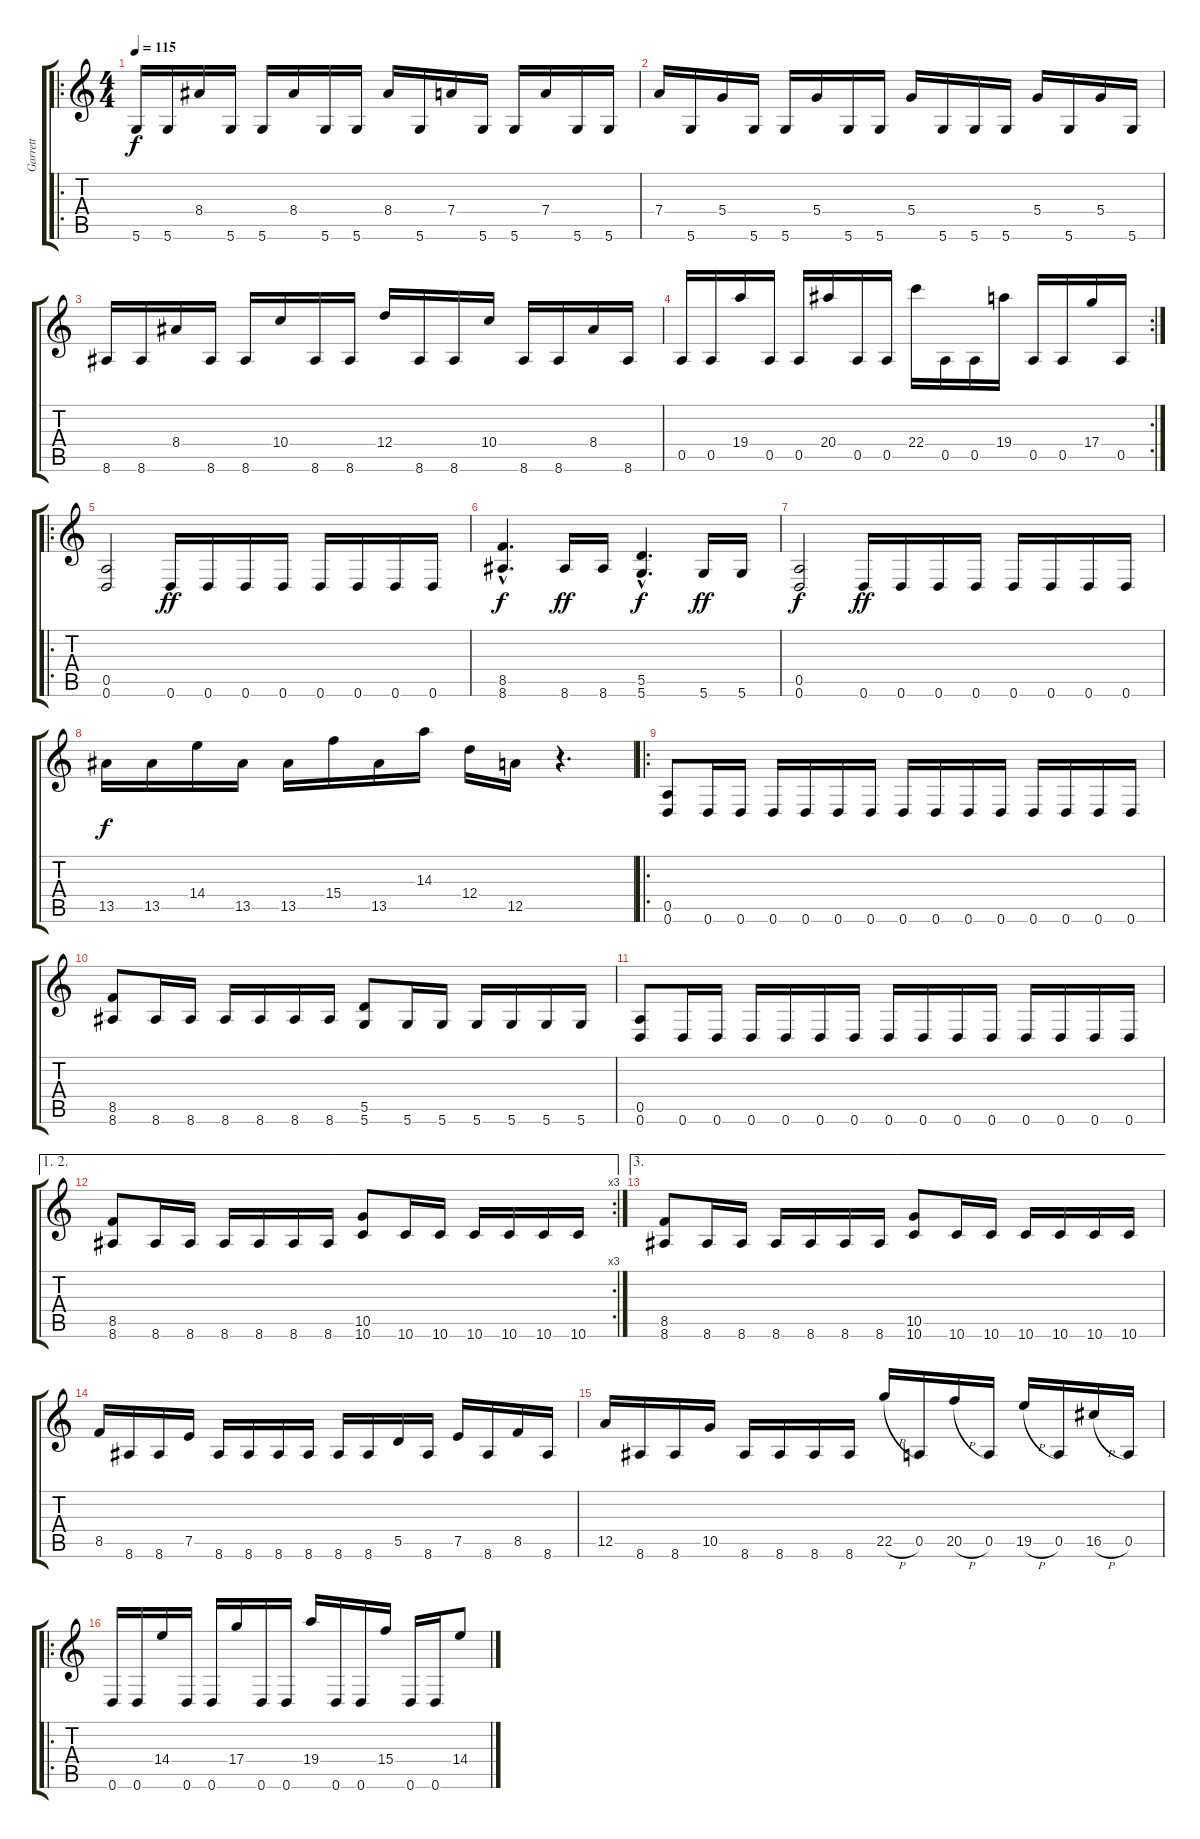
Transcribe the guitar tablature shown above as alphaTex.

\track ("Garrett" "Garrett") {instrument distortionguitar}
\staff {score tabs}
\tuning (E4 B3 G3 D3 A2 D2) {hide}
\ro
\ts (4 4)
\tempo 115
\clef g2
\ks c
5.6.16{dy f instrument distortionguitar} 5.6.16 8.4.16 5.6.16 5.6.16 8.4.16 5.6.16 5.6.16 8.4.16 5.6.16 7.4.16 5.6.16 5.6.16 7.4.16 5.6.16 5.6.16 |
7.4.16 5.6.16 5.4.16 5.6.16 5.6.16 5.4.16 5.6.16 5.6.16 5.4.16 5.6.16 5.6.16 5.6.16 5.4.16 5.6.16 5.4.16 5.6.16 |
8.6.16 8.6.16 8.4.16 8.6.16 8.6.16 10.4.16 8.6.16 8.6.16 12.4.16 8.6.16 8.6.16 10.4.16 8.6.16 8.6.16 8.4.16 8.6.16 |
\rc 2
0.5.16 0.5.16 19.4.16 0.5.16 0.5.16 20.4.16 0.5.16 0.5.16 22.4.16 0.5.16 0.5.16 19.4.16 0.5.16 0.5.16 17.4.16 0.5.16 |
\ro
(0.5 0.6).2 0.6.16{dy ff} 0.6.16 0.6.16 0.6.16 0.6.16 0.6.16 0.6.16 0.6.16 |
(8.5{hac} 8.6{hac}).4{d dy f} 8.6.16{dy ff} 8.6.16 (5.5{hac} 5.6{hac}).4{d dy f} 5.6.16{dy ff} 5.6.16 |
(0.5 0.6).2{dy f} 0.6.16{dy ff} 0.6.16 0.6.16 0.6.16 0.6.16 0.6.16 0.6.16 0.6.16 |
13.5.16{dy f} 13.5.16 14.4.16 13.5.16 13.5.16 15.4.16 13.5.16 14.3.16 12.4.16 12.5.16 r.4{d} |
\ro
(0.5 0.6).8 0.6.16 0.6.16 0.6.16 0.6.16 0.6.16 0.6.16 0.6.16 0.6.16 0.6.16 0.6.16 0.6.16 0.6.16 0.6.16 0.6.16 |
(8.5 8.6).8 8.6.16 8.6.16 8.6.16 8.6.16 8.6.16 8.6.16 (5.5 5.6).8 5.6.16 5.6.16 5.6.16 5.6.16 5.6.16 5.6.16 |
(0.5 0.6).8 0.6.16 0.6.16 0.6.16 0.6.16 0.6.16 0.6.16 0.6.16 0.6.16 0.6.16 0.6.16 0.6.16 0.6.16 0.6.16 0.6.16 |
\ae (1 2)
\rc 3
(8.5 8.6).8 8.6.16 8.6.16 8.6.16 8.6.16 8.6.16 8.6.16 (10.5 10.6).8 10.6.16 10.6.16 10.6.16 10.6.16 10.6.16 10.6.16 |
\ae 3
(8.5 8.6).8 8.6.16 8.6.16 8.6.16 8.6.16 8.6.16 8.6.16 (10.5 10.6).8 10.6.16 10.6.16 10.6.16 10.6.16 10.6.16 10.6.16 |
8.5.16 8.6.16 8.6.16 7.5.16 8.6.16 8.6.16 8.6.16 8.6.16 8.6.16 8.6.16 5.5.16 8.6.16 7.5.16 8.6.16 8.5.16 8.6.16 |
12.5.16 8.6.16 8.6.16 10.5.16 8.6.16 8.6.16 8.6.16 8.6.16 22.5{h}.16 0.5.16 20.5{h}.16 0.5.16 19.5{h}.16 0.5.16 16.5{h}.16 0.5.16 |
\ro
0.6.16 0.6.16 14.4.16 0.6.16 0.6.16 17.4.16 0.6.16 0.6.16 19.4.16 0.6.16 0.6.16 15.4.16 0.6.16 0.6.16 14.4.8
